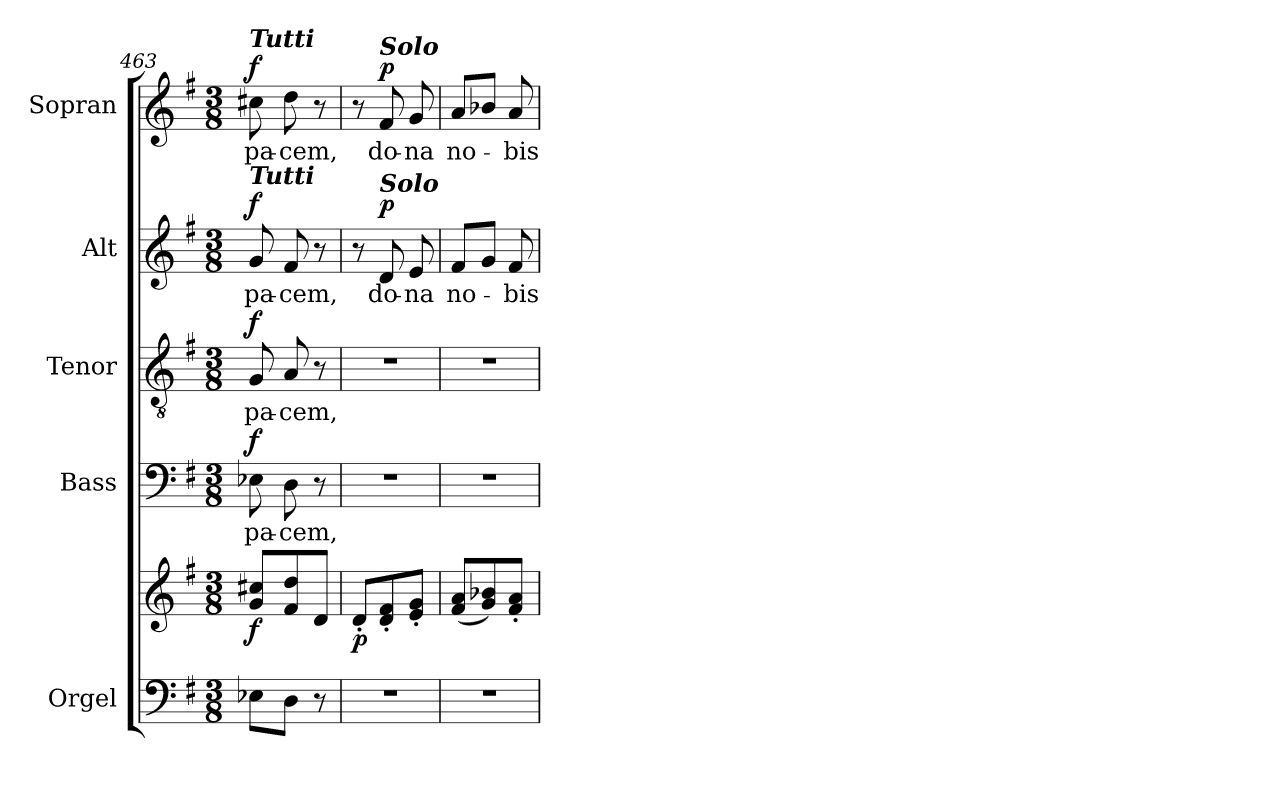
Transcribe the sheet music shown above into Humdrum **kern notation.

**kern	**kern	**dynam	**kern	**text	**dynam	**kern	**text	**dynam	**kern	**text	**dynam	**kern	**text	**dynam
*part5	*part5	*part5	*part4	*part4	*part4	*part3	*part3	*part3	*part2	*part2	*part2	*part1	*part1	*part1
*staff6	*staff5	*staff5/6	*staff4	*staff4	*staff4	*staff3	*staff3	*staff3	*staff2	*staff2	*staff2	*staff1	*staff1	*staff1
*I"Orgel	*	*	*I"Bass	*	*	*I"Tenor	*	*	*I"Alt	*	*	*I"Sopran	*	*
*I'Org.	*	*	*I'B.	*	*	*I'T.	*	*	*I'A.	*	*	*I'S.	*	*
*clefF4	*clefG2	*	*clefF4	*	*	*clefGv2	*	*	*clefG2	*	*	*clefG2	*	*
*k[f#]	*k[f#]	*	*k[f#]	*	*	*k[f#]	*	*	*k[f#]	*	*	*k[f#]	*	*
*G:	*G:	*	*G:	*	*	*G:	*	*	*G:	*	*	*G:	*	*
*M3/8	*M3/8	*	*M3/8	*	*	*M3/8	*	*	*M3/8	*	*	*M3/8	*	*
=463	=463	=463	=463	=463	=463	=463	=463	=463	=463	=463	=463	=463	=463	=463
!	!	!	!	!	!	!	!	!	!	!	!	!LO:TX:a:Bi:t=Tutti	!	!
!	!	!	!	!	!	!	!	!	!LO:TX:a:Bi:t=Tutti	!	!	!	!	!
!	!	!LO:DY:b	!	!LO:LY:b	!LO:DY:a	!	!LO:LY:b	!LO:DY:a	!	!LO:LY:b	!LO:DY:a	!	!LO:LY:b	!LO:DY:a
8E-X\L	8g/ 8cc#X/L	f	8E-X\	pa-	f	8G/	pa-	f	8g/	pa-	f	8cc#X\	pa-	f
!	!	!	!	!LO:LY:b	!	!	!LO:LY:b	!	!	!LO:LY:b	!	!	!LO:LY:b	!
8D\J	8f#/ 8dd/	.	8D\	-cem,	.	8A/	-cem,	.	8f#/	-cem,	.	8dd\	-cem,	.
8r	8d/J	.	8r	.	.	8r	.	.	8r	.	.	8r	.	.
=464	=464	=464	=464	=464	=464	=464	=464	=464	=464	=464	=464	=464	=464	=464
!	!	!LO:DY:b	!	!	!	!	!	!	!	!	!	!	!	!
4.r	8d'</L	p	4.r	.	.	4.r	.	.	8r	.	.	8r	.	.
!	!	!	!	!	!	!	!	!	!	!	!	!LO:TX:a:Bi:t=Solo	!	!
!	!	!	!	!	!	!	!	!	!LO:TX:a:Bi:t=Solo	!	!	!	!	!
!	!	!	!	!	!	!	!	!	!	!LO:LY:b	!LO:DY:a	!	!LO:LY:b	!LO:DY:a
.	8d/'< 8f#/'<	.	.	.	.	.	.	.	8d/	do-	p	8f#/	do-	p
!	!	!	!	!	!	!	!	!	!	!LO:LY:b	!	!	!LO:LY:b	!
.	8e/'< 8g/'<J	.	.	.	.	.	.	.	8e/	-na	.	8g/	-na	.
!!LO:PB:g=z
=465	=465	=465	=465	=465	=465	=465	=465	=465	=465	=465	=465	=465	=465	=465
!	!	!	!	!	!	!	!	!	!	!LO:LY:b	!	!	!LO:LY:b	!
4.r	(<8f#/ 8a/L	.	4.r	.	.	4.r	.	.	8f#/L	no-	.	8a/L	no-	.
.	8g/ 8b-X/)	.	.	.	.	.	.	.	8g/J	.	.	8b-X/J	.	.
!	!	!	!	!	!	!	!	!	!	!LO:LY:b	!	!	!LO:LY:b	!
.	8f#/'< 8a/'<J	.	.	.	.	.	.	.	8f#/	-bis	.	8a/	-bis	.
=	=	=	=	=	=	=	=	=	=	=	=	=	=	=
*-	*-	*-	*-	*-	*-	*-	*-	*-	*-	*-	*-	*-	*-	*-
